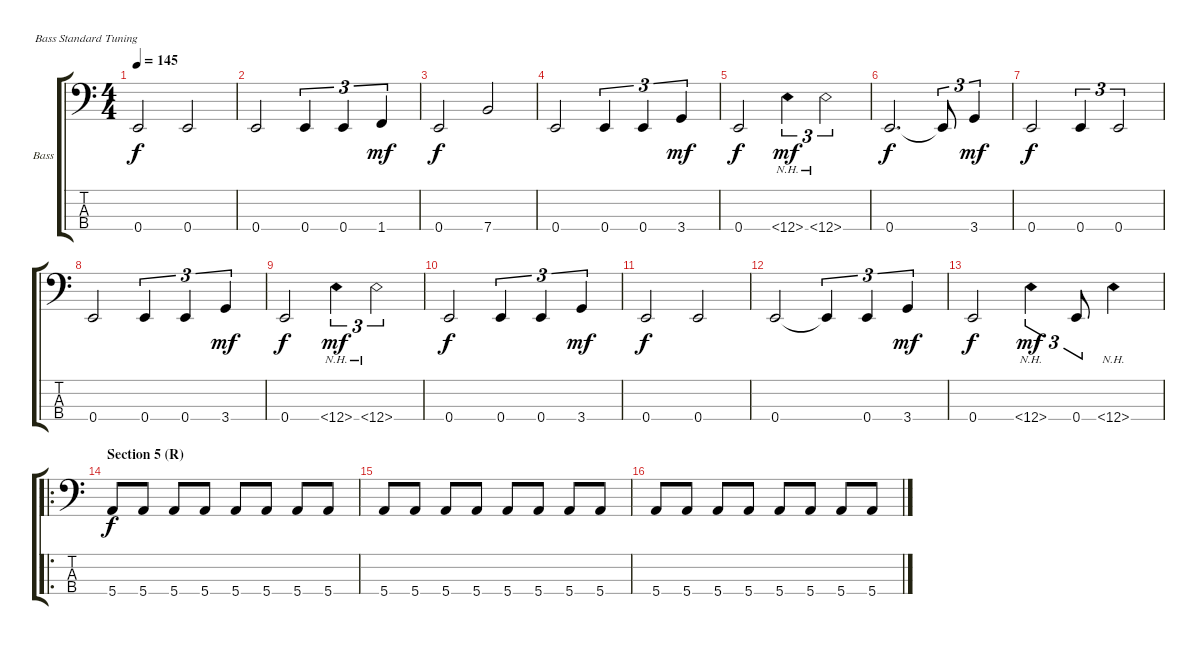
\defaultSystemsLayout 4
\bracketExtendMode groupsimilarinstruments
\firstSystemTrackNameOrientation horizontal
\otherSystemsTrackNameOrientation horizontal
\track ("Bass" "Bass") {instrument electricbassfinger}
\staff {score tabs}
\tuning (G2 D2 A1 E1)
\ts (4 4)
\tempo 145
\clef f4
\ks c
0.4.2{dy f} 0.4.2 |
0.4.2 0.4.4{tu (3 2)} 0.4.4{tu (3 2)} 1.4.4{tu (3 2) dy mf} |
0.4.2{dy f} 7.4.2 |
\scale
0.362745 0.4.2 0.4.4{tu (3 2)} 0.4.4{tu (3 2)} 3.4.4{tu (3 2) dy mf} |
\scale
0.333333 0.4.2{dy f} 12.4{nh}.4{tu (3 2) dy mf} 12.4{nh}.2{tu (3 2)} |
\scale
0.362745 0.4.2{d dy f} 0.4{t}.8{tu (3 2)} 3.4.4{tu (3 2) dy mf} |
\scale
0.333333 0.4.2{dy f} 0.4.4{tu (3 2)} 0.4.2{tu (3 2)} |
0.4.2 0.4.4{tu (3 2)} 0.4.4{tu (3 2)} 3.4.4{tu (3 2) dy mf} |
0.4.2{dy f} 12.4{nh}.4{tu (3 2) dy mf} 12.4{nh}.2{tu (3 2)} |
0.4.2{dy f} 0.4.4{tu (3 2)} 0.4.4{tu (3 2)} 3.4.4{tu (3 2) dy mf} |
0.4.2{dy f} 0.4.2 |
\scale
0.303922 0.4.2 0.4{t}.4{tu (3 2)} 0.4.4{tu (3 2)} 3.4.4{tu (3 2) dy mf} |
\scale
0.313131 0.4.2{dy f} 12.4{nh}.4{tu (3 2) dy mf} 0.4.8{tu (3 2)} 12.4{nh}.4 |
\ro
\section ("" "Section 5 (R)")
\scale
0.373737 5.4.8{dy f} 5.4.8 5.4.8 5.4.8 5.4.8 5.4.8 5.4.8 5.4.8 |
\scale
0.313131 5.4.8 5.4.8 5.4.8 5.4.8 5.4.8 5.4.8 5.4.8 5.4.8 |
\scale
0.333333 5.4.8 5.4.8 5.4.8 5.4.8 5.4.8 5.4.8 5.4.8 5.4.8
